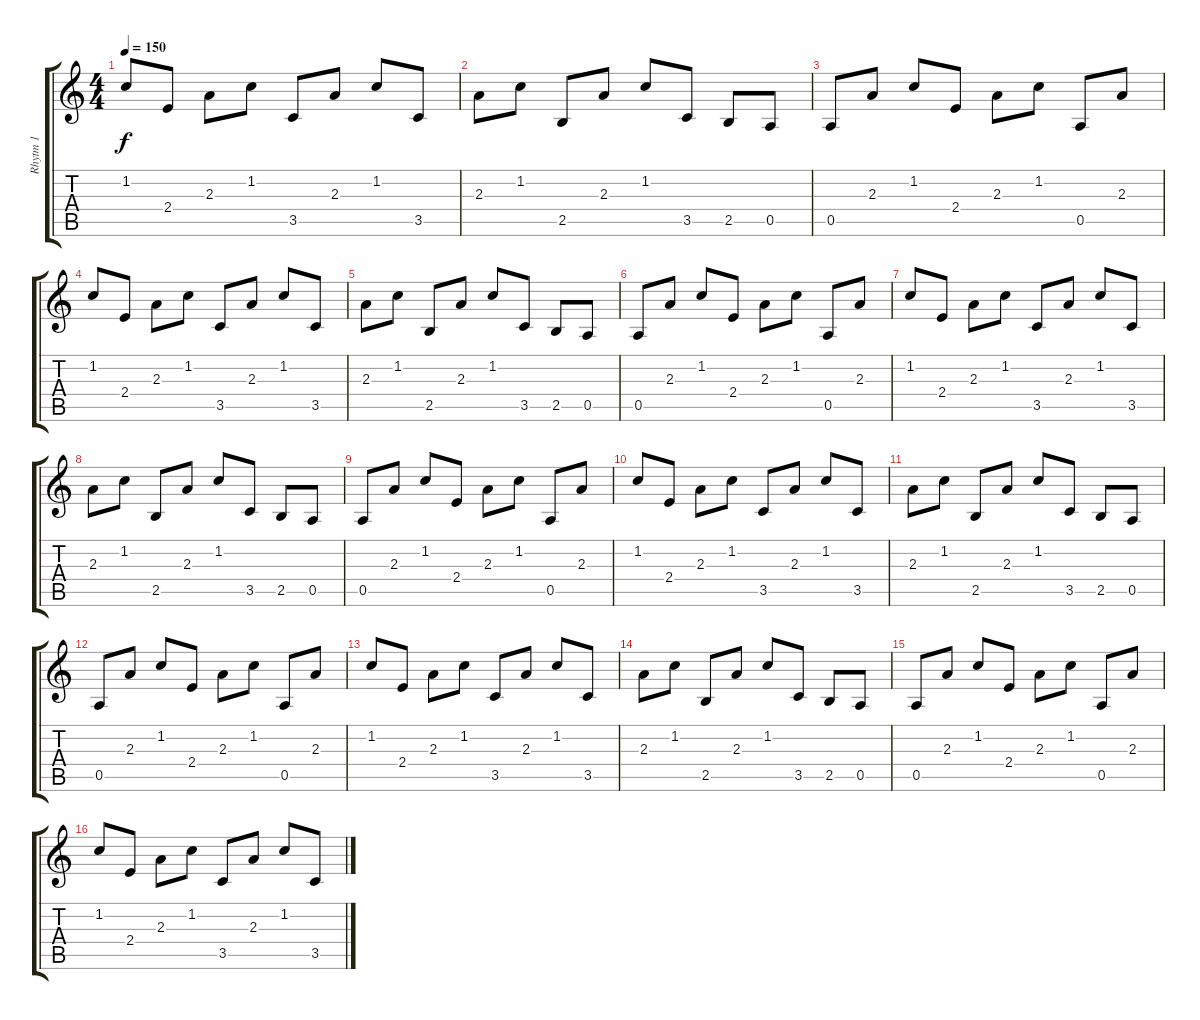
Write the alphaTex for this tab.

\track ("Rhytm 1" "Rhytm 1") {instrument acousticguitarnylon}
\staff {score tabs}
\tuning (E4 B3 G3 D3 A2 E2) {hide}
\ts (4 4)
\tempo 150
\clef g2
\ks c
1.2.8{dy f} 2.4.8 2.3.8 1.2.8 3.5.8 2.3.8 1.2.8 3.5.8 |
2.3.8 1.2.8 2.5.8 2.3.8 1.2.8 3.5.8 2.5.8 0.5.8 |
0.5.8 2.3.8 1.2.8 2.4.8 2.3.8 1.2.8 0.5.8 2.3.8 |
1.2.8 2.4.8 2.3.8 1.2.8 3.5.8 2.3.8 1.2.8 3.5.8 |
2.3.8 1.2.8 2.5.8 2.3.8 1.2.8 3.5.8 2.5.8 0.5.8 |
0.5.8 2.3.8 1.2.8 2.4.8 2.3.8 1.2.8 0.5.8 2.3.8 |
1.2.8 2.4.8 2.3.8 1.2.8 3.5.8 2.3.8 1.2.8 3.5.8 |
2.3.8 1.2.8 2.5.8 2.3.8 1.2.8 3.5.8 2.5.8 0.5.8 |
0.5.8 2.3.8 1.2.8 2.4.8 2.3.8 1.2.8 0.5.8 2.3.8 |
1.2.8 2.4.8 2.3.8 1.2.8 3.5.8 2.3.8 1.2.8 3.5.8 |
2.3.8 1.2.8 2.5.8 2.3.8 1.2.8 3.5.8 2.5.8 0.5.8 |
0.5.8 2.3.8 1.2.8 2.4.8 2.3.8 1.2.8 0.5.8 2.3.8 |
1.2.8 2.4.8 2.3.8 1.2.8 3.5.8 2.3.8 1.2.8 3.5.8 |
2.3.8 1.2.8 2.5.8 2.3.8 1.2.8 3.5.8 2.5.8 0.5.8 |
0.5.8 2.3.8 1.2.8 2.4.8 2.3.8 1.2.8 0.5.8 2.3.8 |
1.2.8 2.4.8 2.3.8 1.2.8 3.5.8 2.3.8 1.2.8 3.5.8
